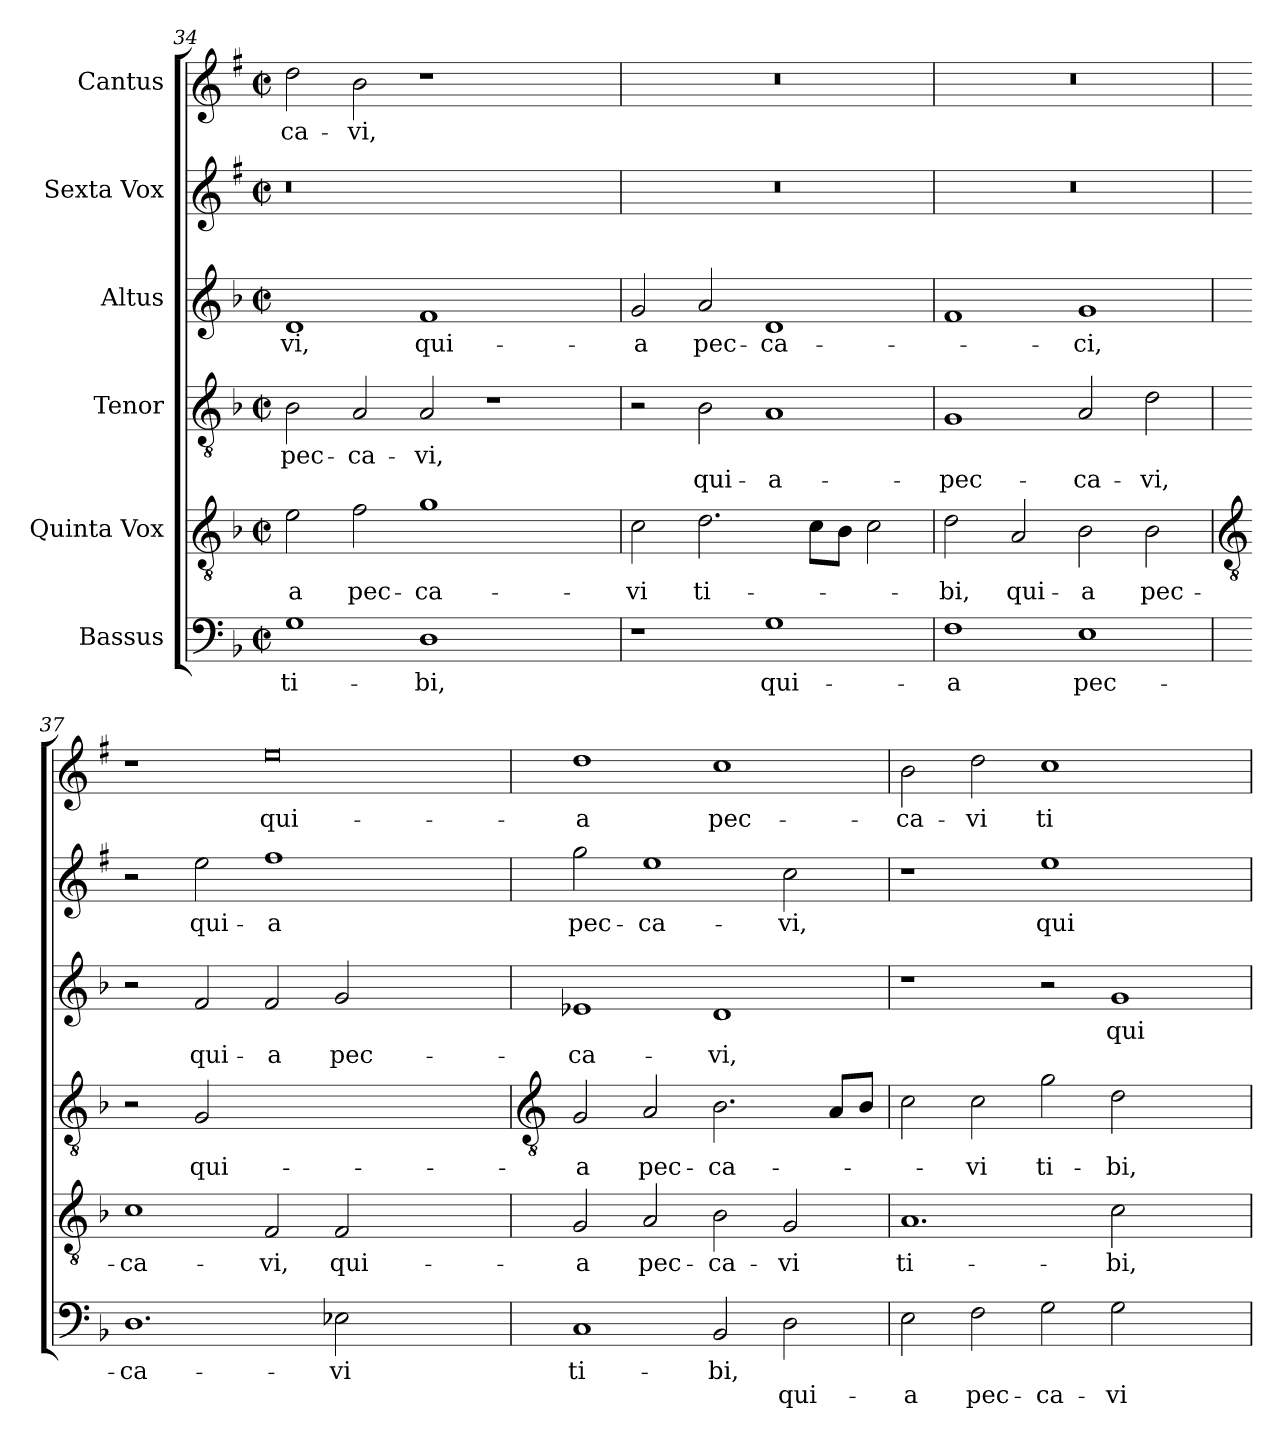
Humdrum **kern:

**kern	**text	**text	**kern	**text	**kern	**text	**text	**kern	**text	**text	**kern	**text	**kern	**text
*part6	*part6	*part6	*part5	*part5	*part4	*part4	*part4	*part3	*part3	*part3	*part2	*part2	*part1	*part1
*staff6	*staff6	*staff6	*staff5	*staff5	*staff4	*staff4	*staff4	*staff3	*staff3	*staff3	*staff2	*staff2	*staff1	*staff1
*I"Bassus	*	*	*I"Quinta Vox	*	*I"Tenor	*	*	*I"Altus	*	*	*I"Sexta Vox	*	*I"Cantus	*
!!LO:LB:g=z
*clefF4	*	*	*clefGv2	*	*clefGv2	*	*	*clefG2	*	*	*clefG2	*	*clefG2	*
*	*	*	*	*	*	*	*	*	*	*	*ITrd1c2	*	*ITrd1c2	*
*k[b-]	*	*	*k[b-]	*	*k[b-]	*	*	*k[b-]	*	*	*k[b-]	*	*k[b-]	*
*F:	*	*	*F:	*	*F:	*	*	*F:	*	*	*F:	*	*F:	*
*M4/2	*	*	*M4/2	*	*M4/2	*	*	*M4/2	*	*	*M4/2	*	*M4/2	*
*met(c|)	*	*	*met(c|)	*	*met(c|)	*	*	*met(c|)	*	*	*met(c|)	*	*met(c|)	*
=34	=34	=34	=34	=34	=34	=34	=34	=34	=34	=34	=34	=34	=34	=34
!	!LO:LY:b	!	!	!LO:LY:b	!	!LO:LY:b	!	!	!LO:LY:b	!	!	!	!	!LO:LY:b
1G	ti-	.	2e	-a	2B-	pec-	.	1d	-vi,	.	0r	.	2cc	-ca-
!	!	!	!	!LO:LY:b	!	!LO:LY:b	!	!	!	!	!	!	!	!LO:LY:b
.	.	.	2f	pec-	2A	-ca-	.	.	.	.	.	.	2a	-vi,
!	!LO:LY:b	!	!	!LO:LY:b	!	!LO:LY:b	!	!	!LO:LY:b	!	!	!	!	!
1D	-bi,	.	1g	-ca-	2A	-vi,	.	1f	qui-	.	.	.	1r	.
.	.	.	.	.	1r	.	.	.	.	.	.	.	.	.
2ryy	.	.	2ryy	.	.	.	.	2ryy	.	.	2ryy	.	2ryy	.
=35	=35	=35	=35	=35	=35	=35	=35	=35	=35	=35	=35	=35	=35	=35
!	!	!	!	!LO:LY:b	!	!	!	!	!LO:LY:b	!	!	!	!	!
1r	.	.	2c	-vi	2r	.	.	2g	-a	.	0r	.	0r	.
!	!	!	!	!LO:LY:b	!	!	!LO:LY:b	!	!LO:LY:b	!	!	!	!	!
.	.	.	2.d	ti-	2B-	.	qui-	2a	pec-	.	.	.	.	.
!	!LO:LY:b	!	!	!	!	!	!LO:LY:b	!	!LO:LY:b	!	!	!	!	!
1G	qui-	.	.	.	1A	.	-a-	1d	-ca-	.	.	.	.	.
.	.	.	8cL	.	.	.	.	.	.	.	.	.	.	.
.	.	.	8B-J	.	.	.	.	.	.	.	.	.	.	.
.	.	.	2c	.	.	.	.	.	.	.	.	.	.	.
!!LO:LB:g=z
=36	=36	=36	=36	=36	=36	=36	=36	=36	=36	=36	=36	=36	=36	=36
!	!LO:LY:b	!	!	!LO:LY:b	!	!	!LO:LY:b	!	!	!	!	!	!	!
1F	-a	.	2d	-bi,	1G	.	-pec-	1f	.	.	0r	.	0r	.
!	!	!	!	!LO:LY:b	!	!	!	!	!	!	!	!	!	!
.	.	.	2A	qui-	.	.	.	.	.	.	.	.	.	.
!	!LO:LY:b	!	!	!LO:LY:b	!	!	!LO:LY:b	!	!LO:LY:b	!	!	!	!	!
1E	pec-	.	2B-	-a	2A	.	-ca-	1g	-ci,	.	.	.	.	.
!	!	!	!	!LO:LY:b	!	!	!LO:LY:b	!	!	!	!	!	!	!
.	.	.	2B-	pec-	2d	.	-vi,	.	.	.	.	.	.	.
!!LO:LB:g=z
=37	=37	=37	=37	=37	=37	=37	=37	=37	=37	=37	=37	=37	=37	=37
*	*	*	*clefGv2	*	*	*	*	*	*	*	*	*	*	*
!	!LO:LY:b	!	!	!LO:LY:b	!	!	!	!	!	!	!	!	!	!
1.D	-ca-	.	1c	-ca-	2r	.	.	2r	.	.	2r	.	1r	.
!	!	!	!	!	!	!LO:LY:b	!	!	!	!LO:LY:b	!	!LO:LY:b	!	!
.	.	.	.	.	2G	qui-	.	2f	.	qui-	2dd	qui-	.	.
!	!	!	!	!LO:LY:b	!	!	!	!	!	!LO:LY:b	!	!LO:LY:b	!	!LO:LY:b
.	.	.	2F	-vi,	0ryy	.	.	2f	.	-a	1ee	-a	0dd	qui-
!	!LO:LY:b	!	!	!LO:LY:b	!	!	!	!	!	!LO:LY:b	!	!	!	!
2E-X	-vi	.	2F	qui-	.	.	.	2g	.	pec-	.	.	.	.
1ryy	.	.	1ryy	.	.	.	.	1ryy	.	.	1ryy	.	.	.
!!LO:LB:g=z
=38	=38	=38	=38	=38	=38	=38	=38	=38	=38	=38	=38	=38	=38	=38
*	*	*	*	*	*clefGv2	*	*	*	*	*	*	*	*	*
!	!LO:LY:b	!	!	!LO:LY:b	!	!LO:LY:b	!	!	!	!LO:LY:b	!	!LO:LY:b	!	!LO:LY:b
1C	ti-	.	2G	-a	2G	-a	.	1e-X	.	-ca-	2ff	pec-	1cc	-a
!	!	!	!	!LO:LY:b	!	!LO:LY:b	!	!	!	!	!	!LO:LY:b	!	!
.	.	.	2A	pec-	2A	pec-	.	.	.	.	1dd	-ca-	.	.
!	!LO:LY:b	!	!	!LO:LY:b	!	!LO:LY:b	!	!	!	!LO:LY:b	!	!	!	!LO:LY:b
2BB-	-bi,	.	2B-	-ca-	2.B-	-ca-	.	1d	.	-vi,	.	.	1b-	pec-
!	!	!LO:LY:b	!	!LO:LY:b	!	!	!	!	!	!	!	!LO:LY:b	!	!
2D	.	qui-	2G	-vi	.	.	.	.	.	.	2b-	-vi,	.	.
.	.	.	.	.	8AL	.	.	.	.	.	.	.	.	.
.	.	.	.	.	8B-J	.	.	.	.	.	.	.	.	.
!!LO:LB:g=z
=39	=39	=39	=39	=39	=39	=39	=39	=39	=39	=39	=39	=39	=39	=39
!	!	!LO:LY:b	!	!LO:LY:b	!	!	!	!	!	!	!	!	!	!LO:LY:b
2E	.	-a	1.A	ti-	2c	.	.	1r	.	.	1r	.	2a	-ca-
!	!	!LO:LY:b	!	!	!	!LO:LY:b	!	!	!	!	!	!	!	!LO:LY:b
2F	.	pec-	.	.	2c	-vi	.	.	.	.	.	.	2cc	-vi
!	!	!LO:LY:b	!	!	!	!LO:LY:b	!	!	!	!	!	!LO:LY:b	!	!LO:LY:b
2G	.	-ca-	.	.	2g	ti-	.	2r	.	.	1dd	qui-	1b-	ti-
!	!	!LO:LY:b	!	!LO:LY:b	!	!LO:LY:b	!	!	!LO:LY:b	!	!	!	!	!
2G	.	-vi	2c	-bi,	2d	-bi,	.	1g	qui-	.	.	.	.	.
2ryy	.	.	2ryy	.	2ryy	.	.	.	.	.	2ryy	.	2ryy	.
=	=	=	=	=	=	=	=	=	=	=	=	=	=	=
*-	*-	*-	*-	*-	*-	*-	*-	*-	*-	*-	*-	*-	*-	*-
